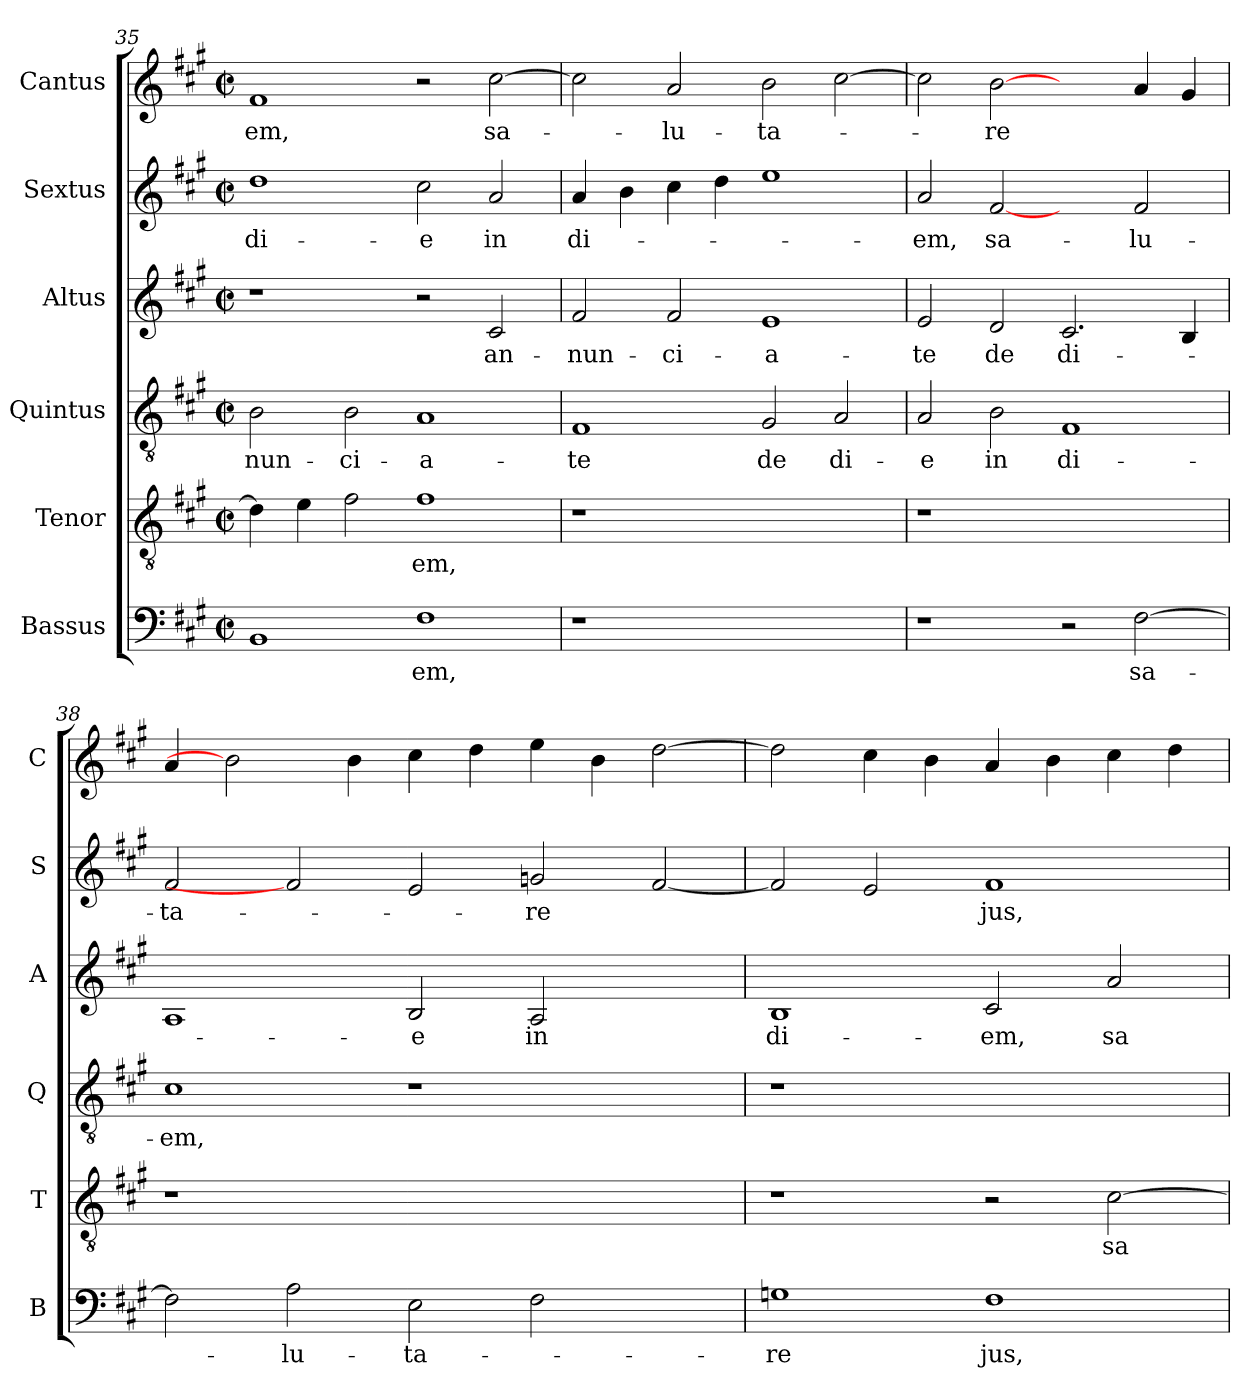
**kern	**text	**kern	**text	**kern	**text	**kern	**text	**kern	**text	**kern	**text
*part6	*part6	*part5	*part5	*part4	*part4	*part3	*part3	*part2	*part2	*part1	*part1
*staff6	*staff6	*staff5	*staff5	*staff4	*staff4	*staff3	*staff3	*staff2	*staff2	*staff1	*staff1
*I"Bassus	*	*I"Tenor	*	*I"Quintus	*	*I"Altus	*	*I"Sextus	*	*I"Cantus	*
*I'B	*	*I'T	*	*I'Q	*	*I'A	*	*I'S	*	*I'C	*
*clefF4	*	*clefGv2	*	*clefGv2	*	*clefG2	*	*clefG2	*	*clefG2	*
*k[f#c#g#]	*	*k[f#c#g#]	*	*k[f#c#g#]	*	*k[f#c#g#]	*	*k[f#c#g#]	*	*k[f#c#g#]	*
*A:	*	*A:	*	*A:	*	*A:	*	*A:	*	*A:	*
*M2/2	*	*M2/2	*	*M2/2	*	*M2/2	*	*M2/2	*	*M2/2	*
*met(c|)	*	*met(c|)	*	*met(c|)	*	*met(c|)	*	*met(c|)	*	*met(c|)	*
=35	=35	=35	=35	=35	=35	=35	=35	=35	=35	=35	=35
!	!	!	!	!	!LO:LY:b	!	!	!	!	!	!
!	!	!	!	!	!	!	!	!	!LO:LY:b	!	!
!	!	!	!	!	!	!	!	!	!	!	!LO:LY:b
1BB	.	4d\]	.	2B\	-nun-	1r	.	1dd	di-	1f#	-em,
.	.	4e\	.	.	.	.	.	.	.	.	.
!	!	!	!	!	!LO:LY:b	!	!	!	!	!	!
.	.	2f#\	.	2B\	-ci-	.	.	.	.	.	.
!	!LO:LY:b	!	!	!	!	!	!	!	!	!	!
!	!	!	!LO:LY:b	!	!	!	!	!	!	!	!
!	!	!	!	!	!LO:LY:b	!	!	!	!	!	!
!	!	!	!	!	!	!	!	!	!LO:LY:b	!	!
1F#	-em,	1f#	-em,	1A	-a-	2r	.	2cc#\	-e	2r	.
!	!	!	!	!	!	!	!LO:LY:b	!	!	!	!
!	!	!	!	!	!	!	!	!	!LO:LY:b	!	!
!	!	!	!	!	!	!	!	!	!	!	!LO:LY:b
.	.	.	.	.	.	2c#/	an-	2a/	in	[2cc#\	sa-
!!LO:PB:g=z
=36	=36	=36	=36	=36	=36	=36	=36	=36	=36	=36	=36
!	!	!	!	!	!LO:LY:b	!	!	!	!	!	!
!	!	!	!	!	!	!	!LO:LY:b	!	!	!	!
!	!	!	!	!	!	!	!	!	!LO:LY:b	!	!
1r	.	1r	.	1F#	-te	2f#/	-nun-	4a/	di-	2cc#\]	.
.	.	.	.	.	.	.	.	4b\	.	.	.
!	!	!	!	!	!	!	!LO:LY:b	!	!	!	!
!	!	!	!	!	!	!	!	!	!	!	!LO:LY:b
.	.	.	.	.	.	2f#/	-ci-	4cc#\	.	2a/	-lu-
.	.	.	.	.	.	.	.	4dd\	.	.	.
!	!	!	!	!	!LO:LY:b	!	!	!	!	!	!
!	!	!	!	!	!	!	!LO:LY:b	!	!	!	!
!	!	!	!	!	!	!	!	!	!	!	!LO:LY:b
1ryy	.	1ryy	.	2G#/	de	1e	-a-	1ee	.	2b\	-ta-
!	!	!	!	!	!LO:LY:b	!	!	!	!	!	!
.	.	.	.	2A/	di-	.	.	.	.	[2cc#\	.
=37	=37	=37	=37	=37	=37	=37	=37	=37	=37	=37	=37
!	!	!	!	!	!LO:LY:b	!	!	!	!	!	!
!	!	!	!	!	!	!	!LO:LY:b	!	!	!	!
!	!	!	!	!	!	!	!	!	!LO:LY:b	!	!
1r	.	1r	.	2A/	-e	2e/	-te	2a/	-em,	2cc#\]	.
!	!	!	!	!	!LO:LY:b	!	!	!	!	!	!
!	!	!	!	!	!	!	!LO:LY:b	!	!	!	!
!	!	!	!	!	!	!	!	!	!LO:LY:b	!	!
!	!	!	!	!	!	!	!	!	!	!	!LO:LY:b
.	.	.	.	2B\	in	2d/	de	[2f#	sa-	[2b	-re
!	!	!	!	!	!LO:LY:b	!	!	!	!	!	!
!	!	!	!	!	!	!	!LO:LY:b	!	!	!	!
2r	.	1ryy	.	1F#	di-	2.c#/	di-	2ryy	.	2ryy	.
!	!LO:LY:b	!	!	!	!	!	!	!	!	!	!
!	!	!	!	!	!	!	!	!	!LO:LY:b	!	!
[2F#\	sa-	.	.	.	.	.	.	2f#/	-lu-	4a/	.
.	.	.	.	.	.	4B/	.	.	.	4g#/	.
=38	=38	=38	=38	=38	=38	=38	=38	=38	=38	=38	=38
!	!	!	!	!	!LO:LY:b	!	!	!	!	!	!
!	!	!	!	!	!	!	!	!	!LO:LY:b	!	!
2F#\]	.	1r	.	1c#	-em,	1A	.	2f#/	-ta-	4a/	.
.	.	.	.	.	.	.	.	.	.	2b]	.
!	!LO:LY:b	!	!	!	!	!	!	!	!	!	!
2A\	-lu-	.	.	.	.	.	.	2f#]	.	.	.
.	.	.	.	.	.	.	.	.	.	4b\	.
!	!LO:LY:b	!	!	!	!	!	!	!	!	!	!
!	!	!	!	!	!	!	!LO:LY:b	!	!	!	!
2E\	-ta-	1.ryy	.	1r	.	2B/	-e	2e/	.	4cc#\	.
.	.	.	.	.	.	.	.	.	.	4dd\	.
!	!	!	!	!	!	!	!LO:LY:b	!	!	!	!
!	!	!	!	!	!	!	!	!	!LO:LY:b	!	!
2F#\	.	.	.	.	.	2A/	in	2gn/	-re	4ee\	.
.	.	.	.	.	.	.	.	.	.	4b\	.
2ryy	.	.	.	2ryy	.	2ryy	.	[2f#/	.	[2dd\	.
=39	=39	=39	=39	=39	=39	=39	=39	=39	=39	=39	=39
!	!LO:LY:b	!	!	!	!	!	!	!	!	!	!
!	!	!	!	!	!	!	!LO:LY:b	!	!	!	!
1Gn	-re	1r	.	1r	.	1B	di-	2f#/]	.	2dd\]	.
.	.	.	.	.	.	.	.	2e/	.	4cc#\	.
.	.	.	.	.	.	.	.	.	.	4b\	.
!	!LO:LY:b	!	!	!	!	!	!	!	!	!	!
!	!	!	!	!	!	!	!LO:LY:b	!	!	!	!
!	!	!	!	!	!	!	!	!	!LO:LY:b	!	!
1F#	jus,	2r	.	1ryy	.	2c#/	-em,	1f#	jus,	4a/	.
.	.	.	.	.	.	.	.	.	.	4b\	.
!	!	!	!LO:LY:b	!	!	!	!	!	!	!	!
!	!	!	!	!	!	!	!LO:LY:b	!	!	!	!
.	.	[2c#\	sa-	.	.	2a/	sa-	.	.	4cc#\	.
.	.	.	.	.	.	.	.	.	.	4dd\	.
=	=	=	=	=	=	=	=	=	=	=	=
*-	*-	*-	*-	*-	*-	*-	*-	*-	*-	*-	*-
